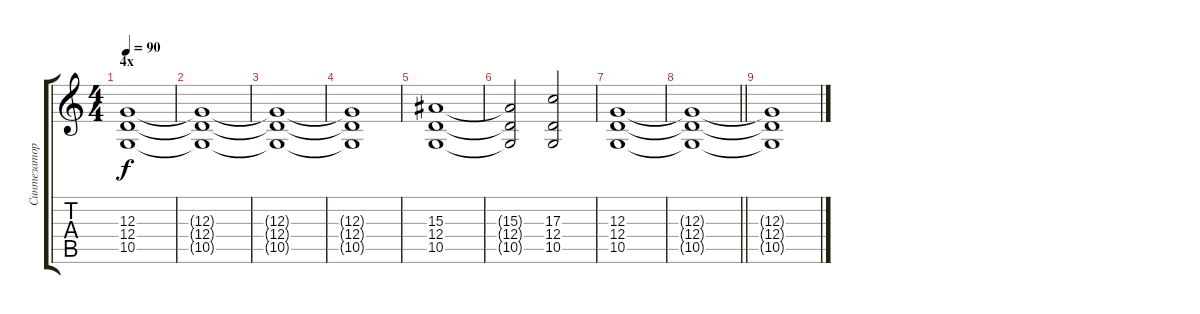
\track ("Синтезатор" "Синтезатор") {instrument choiraahs}
\staff {score tabs}
\tuning (E4 B3 G3 D3 A2 E2) {hide}
\ts (4 4)
\section ("" "4х")
\tempo 90
\clef g2
\ks c
(12.3 12.4 10.5).1{dy f} |
(12.3{t} 12.4{t} 10.5{t}).1 |
(12.3{t} 12.4{t} 10.5{t}).1 |
(12.3{t} 12.4{t} 10.5{t}).1 |
(15.3 12.4 10.5).1 |
(15.3{t} 12.4{t} 10.5{t}).2 (17.3 12.4 10.5).2 |
(12.3 12.4 10.5).1 |
\barLineRight lightlight
(12.3{t} 12.4{t} 10.5{t}).1 |
(12.3{t} 12.4{t} 10.5{t}).1
